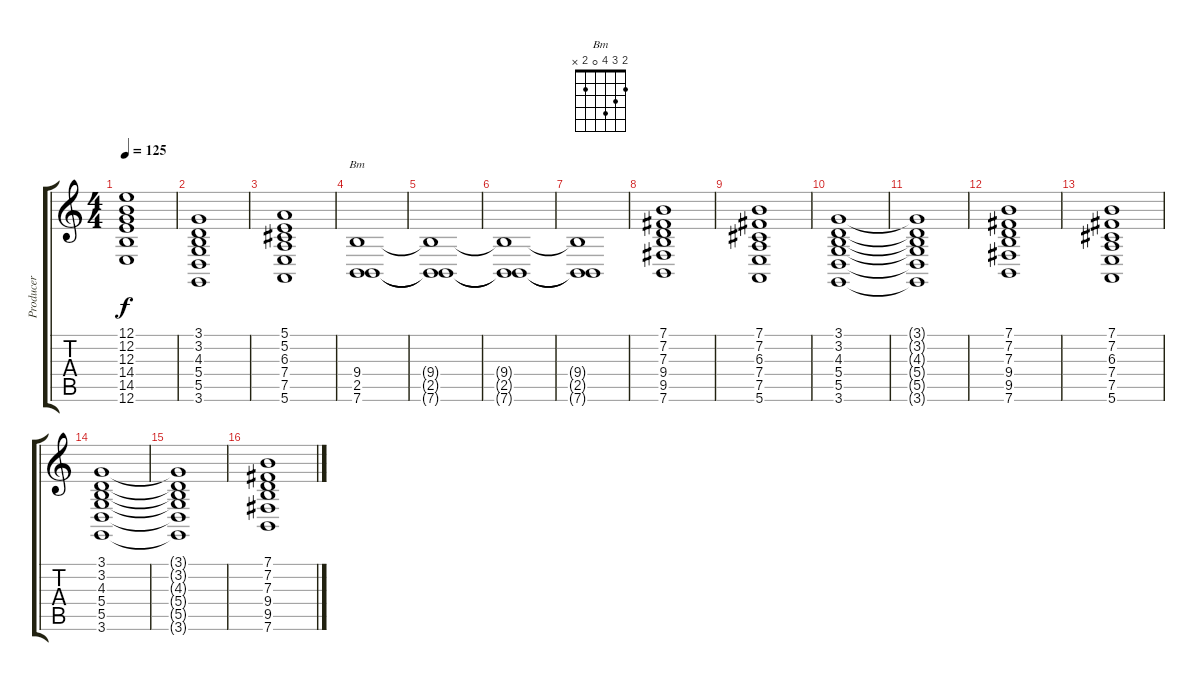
\track ("Producer" "Producer") {instrument stringensemble1}
\staff {score tabs}
\tuning (E4 B3 G3 D3 A2 E2) {hide}
\chord ("Bm" 2 3 4 0 2 x)
\ts (4 4)
\tempo 125
\clef g2
\ks c
(12.1 12.2 12.3 14.4 14.5 12.6).1{dy f} |
(3.1 3.2 4.3 5.4 5.5 3.6).1 |
(5.1 5.2 6.3 7.4 7.5 5.6).1 |
(9.4 2.5 7.6).1{ch "Bm"} |
(9.4{t} 2.5{t} 7.6{t}).1{volume 7} |
(9.4{t} 2.5{t} 7.6{t}).1{volume 4} |
(9.4{t} 2.5{t} 7.6{t}).1{volume 1} |
(7.1 7.2 7.3 9.4 9.5 7.6).1{volume 6} |
(7.1 7.2 6.3 7.4 7.5 5.6).1 |
(3.1 3.2 4.3 5.4 5.5 3.6).1 |
(3.1{t} 3.2{t} 4.3{t} 5.4{t} 5.5{t} 3.6{t}).1 |
(7.1 7.2 7.3 9.4 9.5 7.6).1 |
(7.1 7.2 6.3 7.4 7.5 5.6).1 |
(3.1 3.2 4.3 5.4 5.5 3.6).1 |
(3.1{t} 3.2{t} 4.3{t} 5.4{t} 5.5{t} 3.6{t}).1 |
(7.1 7.2 7.3 9.4 9.5 7.6).1
